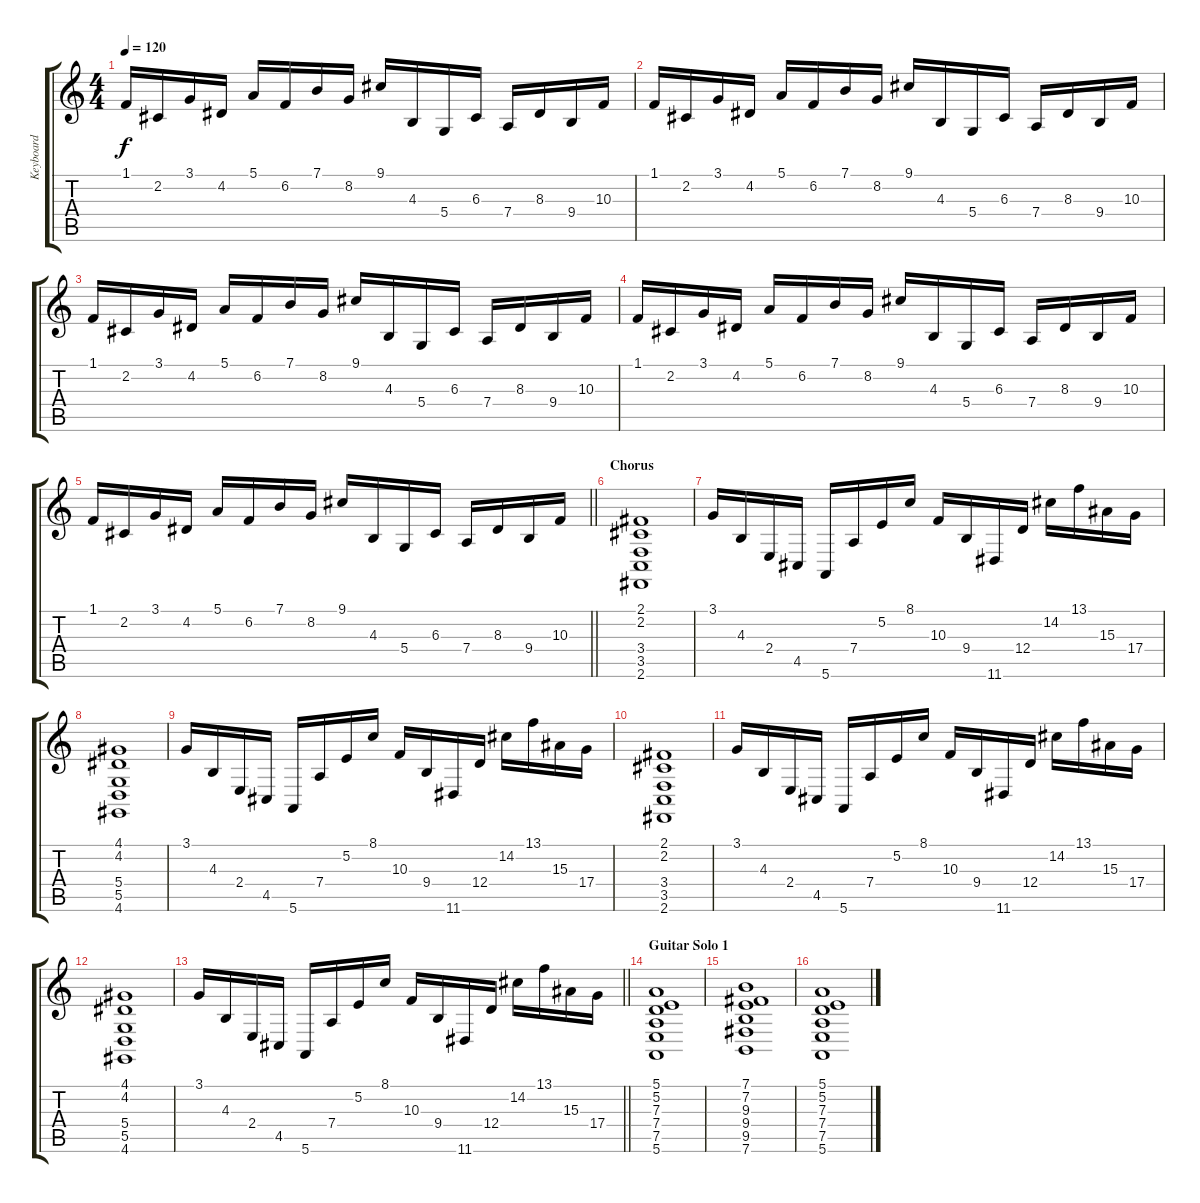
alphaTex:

\track ("Keyboard" "Keyboard") {instrument lead4chiff}
\staff {score tabs}
\tuning (E4 B3 G3 D3 A2 E2) {hide}
\ts (4 4)
\tempo 120
\clef g2
\ks c
1.1.16{dy f} 2.2.16 3.1.16 4.2.16 5.1.16 6.2.16 7.1.16 8.2.16 9.1.16 4.3.16 5.4.16 6.3.16 7.4.16 8.3.16 9.4.16 10.3.16 |
1.1.16 2.2.16 3.1.16 4.2.16 5.1.16 6.2.16 7.1.16 8.2.16 9.1.16 4.3.16 5.4.16 6.3.16 7.4.16 8.3.16 9.4.16 10.3.16 |
1.1.16 2.2.16 3.1.16 4.2.16 5.1.16 6.2.16 7.1.16 8.2.16 9.1.16 4.3.16 5.4.16 6.3.16 7.4.16 8.3.16 9.4.16 10.3.16 |
1.1.16 2.2.16 3.1.16 4.2.16 5.1.16 6.2.16 7.1.16 8.2.16 9.1.16 4.3.16 5.4.16 6.3.16 7.4.16 8.3.16 9.4.16 10.3.16 |
\barLineRight lightlight
1.1.16 2.2.16 3.1.16 4.2.16 5.1.16 6.2.16 7.1.16 8.2.16 9.1.16 4.3.16 5.4.16 6.3.16 7.4.16 8.3.16 9.4.16 10.3.16 |
\section ("" "Chorus")
(2.1 2.2 3.4 3.5 2.6).1 |
3.1.16 4.3.16 2.4.16 4.5.16 5.6.16 7.4.16 5.2.16 8.1.16 10.3.16 9.4.16 11.6.16 12.4.16 14.2.16 13.1.16 15.3.16 17.4.16 |
(4.1 4.2 5.4 5.5 4.6).1 |
3.1.16 4.3.16 2.4.16 4.5.16 5.6.16 7.4.16 5.2.16 8.1.16 10.3.16 9.4.16 11.6.16 12.4.16 14.2.16 13.1.16 15.3.16 17.4.16 |
(2.1 2.2 3.4 3.5 2.6).1 |
3.1.16 4.3.16 2.4.16 4.5.16 5.6.16 7.4.16 5.2.16 8.1.16 10.3.16 9.4.16 11.6.16 12.4.16 14.2.16 13.1.16 15.3.16 17.4.16 |
(4.1 4.2 5.4 5.5 4.6).1 |
\barLineRight lightlight
3.1.16 4.3.16 2.4.16 4.5.16 5.6.16 7.4.16 5.2.16 8.1.16 10.3.16 9.4.16 11.6.16 12.4.16 14.2.16 13.1.16 15.3.16 17.4.16 |
\section ("" "Guitar Solo 1")
(5.1 5.2 7.3 7.4 7.5 5.6).1 |
(7.1 7.2 9.3 9.4 9.5 7.6).1 |
(5.1 5.2 7.3 7.4 7.5 5.6).1
